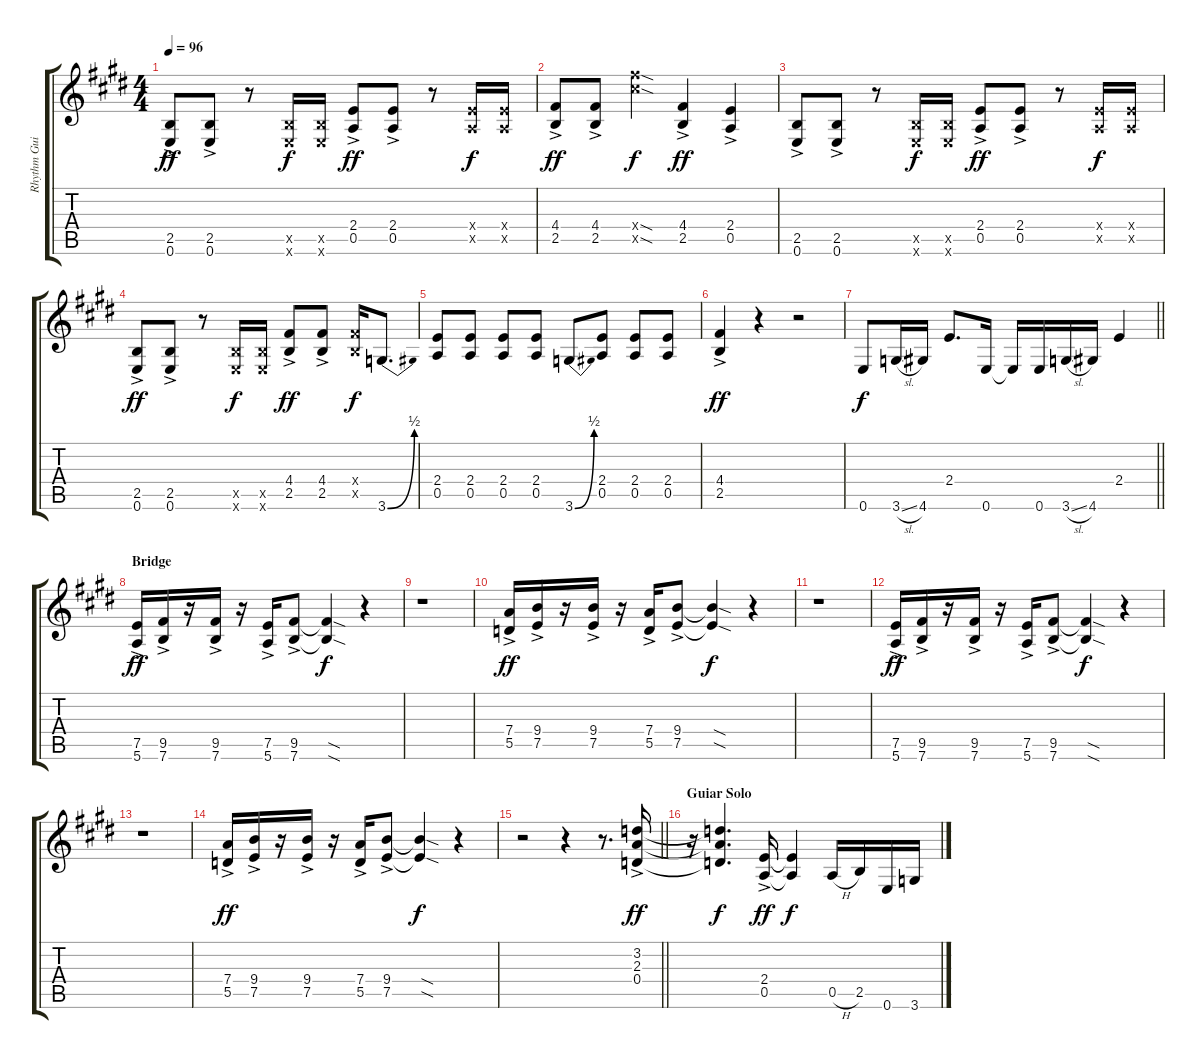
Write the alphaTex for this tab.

\track ("Rhythm Guitar" "Rhythm Gui") {instrument overdrivenguitar}
\staff {score tabs}
\tuning (E4 B3 G3 D3 A2 E2) {hide}
\ts (4 4)
\tempo 96
\clef g2
\ks c#minor
(2.5{ac} 0.6{ac}).8{dy ff} (2.5{ac} 0.6{ac}).8 r.8 (2.5{x} 0.6{x}).16{dy f} (2.5{x} 0.6{x}).16 (2.4{ac} 0.5{ac}).8{dy ff} (2.4{ac} 0.5{ac}).8 r.8 (2.4{x} 0.5{x}).16{dy f} (2.4{x} 0.5{x}).16 |
\ks e
(4.4{ac} 2.5{ac}).8{dy ff} (4.4{ac} 2.5{ac}).8 (16.4{sod x} 16.5{sod x}).4{dy f} (4.4{ac} 2.5{ac}).4{dy ff} (2.4{ac} 0.5{ac}).4 |
\ks c#minor
(2.5{ac} 0.6{ac}).8 (2.5{ac} 0.6{ac}).8 r.8 (2.5{x} 0.6{x}).16{dy f} (2.5{x} 0.6{x}).16 (2.4{ac} 0.5{ac}).8{dy ff} (2.4{ac} 0.5{ac}).8 r.8 (2.4{x} 0.5{x}).16{dy f} (2.4{x} 0.5{x}).16 |
(2.5{ac} 0.6{ac}).8{dy ff} (2.5{ac} 0.6{ac}).8 r.8 (2.5{x} 0.6{x}).16{dy f} (2.5{x} 0.6{x}).16 (4.4{ac} 2.5{ac}).8{dy ff} (4.4{ac} 2.5{ac}).8 (4.4{x} 2.5{x}).16{dy f} 3.6{be (bend 0 0 60 2)}.8{d} |
(2.4 0.5).8 (2.4 0.5).8 (2.4 0.5).8 (2.4 0.5).8 3.6{be (bend 0 0 60 2)}.8 (2.4 0.5).8 (2.4 0.5).8 (2.4 0.5).8 |
\ks e
(4.4{ac} 2.5{ac}).4{dy ff} r.4 r.2 |
\barLineRight lightlight
\ks c#minor
0.6.8{dy f} 3.6{sl}.16 4.6.16 2.4.8{d} 0.6.16 0.6{t}.16 0.6.16 3.6{sl}.16 4.6.16 2.4.4 |
\section ("" "Bridge")
\ks e
(7.5{ac} 5.6{ac}).16{dy ff} (9.5{ac} 7.6{ac}).16 r.16 (9.5{ac} 7.6{ac}).16 r.16 (7.5{ac} 5.6{ac}).16 (9.5{ac} 7.6{ac}).8 (9.5{sod t} 7.6{sod t}).4{dy f} r.4 |
\ks c#minor
r.1 |
(7.4{ac} 5.5{ac}).16{dy ff} (9.4{ac} 7.5{ac}).16 r.16 (9.4{ac} 7.5{ac}).16 r.16 (7.4{ac} 5.5{ac}).16 (9.4{ac} 7.5{ac}).8 (9.4{sod t} 7.5{sod t}).4{dy f} r.4 |
r.1 |
(7.5{ac} 5.6{ac}).16{dy ff} (9.5{ac} 7.6{ac}).16 r.16 (9.5{ac} 7.6{ac}).16 r.16 (7.5{ac} 5.6{ac}).16 (9.5{ac} 7.6{ac}).8 (9.5{sod t} 7.6{sod t}).4{dy f} r.4 |
r.1 |
(7.4{ac} 5.5{ac}).16{dy ff} (9.4{ac} 7.5{ac}).16 r.16 (9.4{ac} 7.5{ac}).16 r.16 (7.4{ac} 5.5{ac}).16 (9.4{ac} 7.5{ac}).8 (9.4{sod t} 7.5{sod t}).4{dy f} r.4 |
\barLineRight lightlight
r.2 r.4 r.8{d} (3.2{ac} 2.3{ac} 0.4{ac}).16{dy ff} |
\section ("" "Guiar Solo")
r.16 (3.2{t} 2.3{t} 0.4{t}).4{d dy f} (2.4{ac} 0.5{ac}).16{dy ff} (2.4{t} 0.5{t}).4{dy f} 0.5{h}.16 2.5.16 0.6.16 3.6{h}.16
